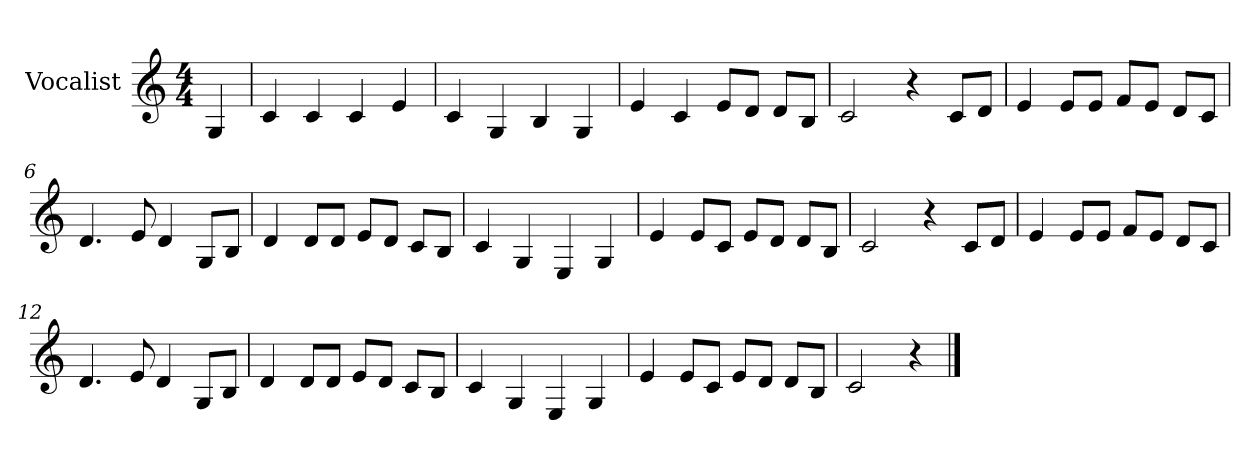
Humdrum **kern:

**kern
*part1
*staff1
*I"Vocalist
*k[]
*C:
*M4/4
=
4G
=1
4c
4c
4c
4e
=2
4c
4G
4B
4G
=3
4e
4c
8eL
8dJ
8dL
8BJ
=4
2c
4r
8cL
8dJ
=5
4e
8eL
8eJ
8fL
8eJ
8dL
8cJ
=6
4.d
8e
4d
8GL
8BJ
=7
4d
8dL
8dJ
8eL
8dJ
8cL
8BJ
=8
4c
4G
4E
4G
=9
4e
8eL
8cJ
8eL
8dJ
8dL
8BJ
=10
2c
4r
8cL
8dJ
=11
4e
8eL
8eJ
8fL
8eJ
8dL
8cJ
=12
4.d
8e
4d
8GL
8BJ
=13
4d
8dL
8dJ
8eL
8dJ
8cL
8BJ
=14
4c
4G
4E
4G
=15
4e
8eL
8cJ
8eL
8dJ
8dL
8BJ
=16
2c
4r
==
*-
